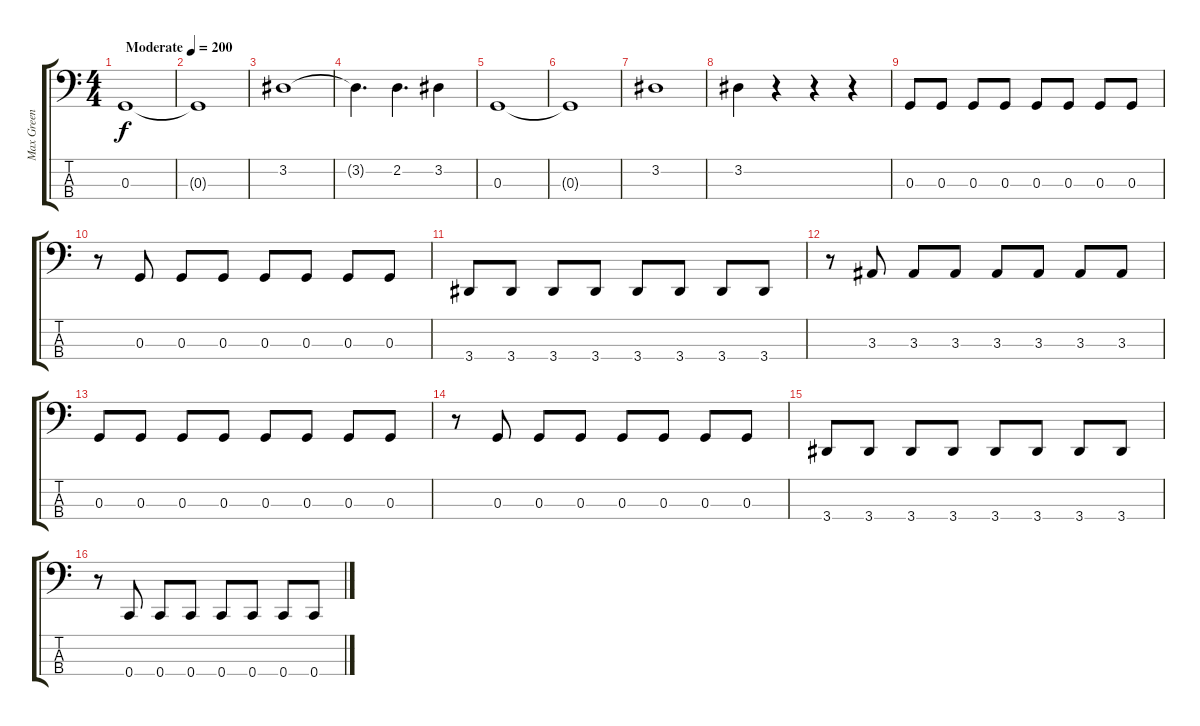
\track ("Max Green - Bass" "Max Green ") {instrument electricbasspick}
\staff {score tabs}
\tuning (F2 C2 G1 C1) {hide}
\ts (4 4)
\tempo (200 "Moderate")
\clef f4
\ks c
0.3.1{dy f instrument electricbasspick} |
0.3{t}.1 |
3.2.1 |
3.2{t}.4{d} 2.2.4{d} 3.2.4 |
0.3.1 |
0.3{t}.1 |
3.2.1 |
3.2.4 r.4 r.4 r.4 |
0.3.8 0.3.8 0.3.8 0.3.8 0.3.8 0.3.8 0.3.8 0.3.8 |
r.8 0.3.8 0.3.8 0.3.8 0.3.8 0.3.8 0.3.8 0.3.8 |
3.4.8 3.4.8 3.4.8 3.4.8 3.4.8 3.4.8 3.4.8 3.4.8 |
r.8 3.3.8 3.3.8 3.3.8 3.3.8 3.3.8 3.3.8 3.3.8 |
0.3.8 0.3.8 0.3.8 0.3.8 0.3.8 0.3.8 0.3.8 0.3.8 |
r.8 0.3.8 0.3.8 0.3.8 0.3.8 0.3.8 0.3.8 0.3.8 |
3.4.8 3.4.8 3.4.8 3.4.8 3.4.8 3.4.8 3.4.8 3.4.8 |
r.8 0.4.8 0.4.8 0.4.8 0.4.8 0.4.8 0.4.8 0.4.8
